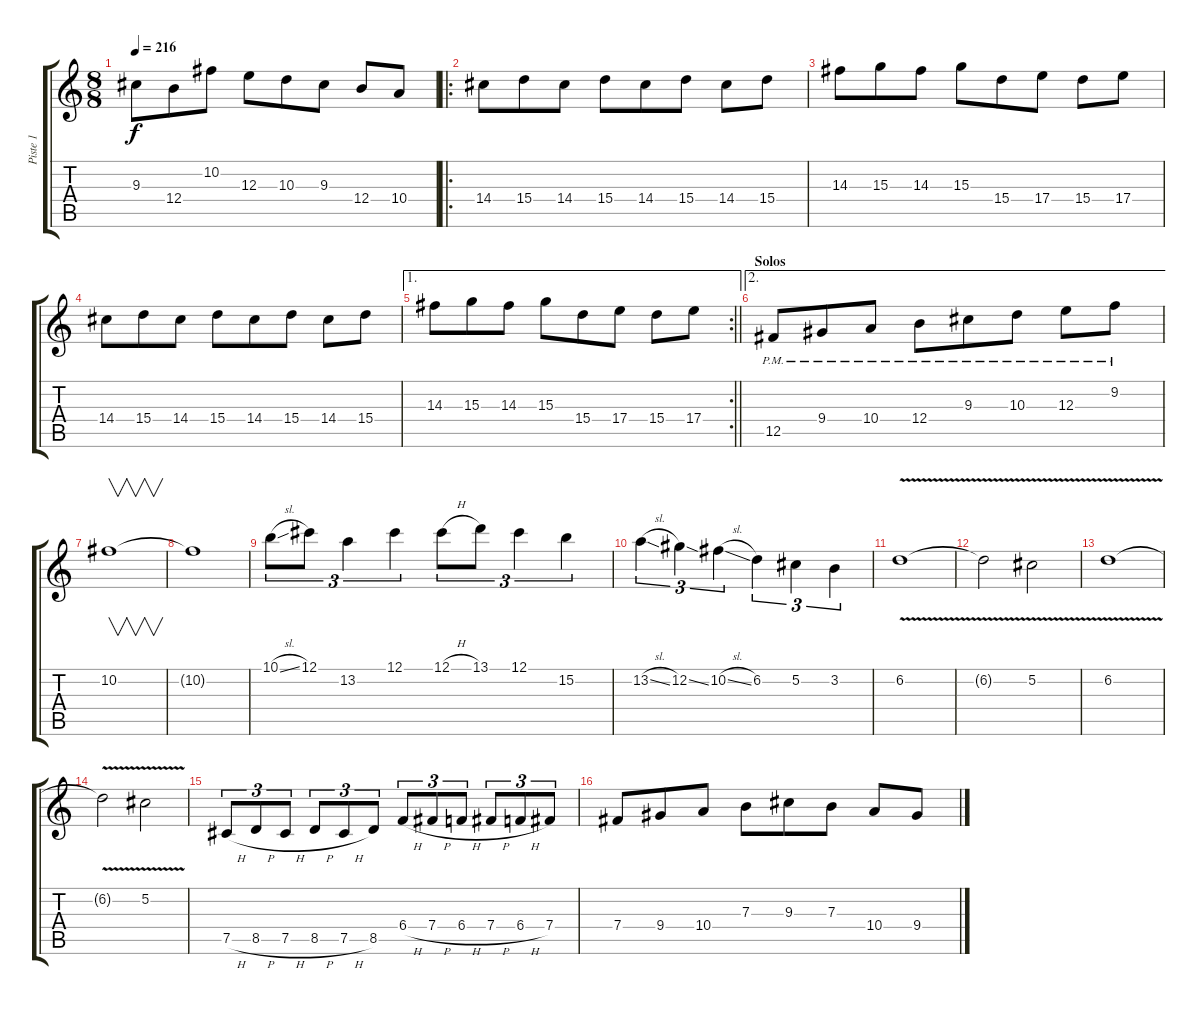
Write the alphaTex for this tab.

\track ("Piste 1" "Piste 1") {instrument distortionguitar}
\staff {score tabs}
\tuning (Db4 Ab3 E3 B2 Gb2 Db2) {hide}
\ts (8 8)
\tempo 216
\clef g2
\ks c
9.3.8{dy f} 12.4.8 10.2.8 12.3.8 10.3.8 9.3.8 12.4.8 10.4.8 |
\ro
14.4.8 15.4.8 14.4.8 15.4.8 14.4.8 15.4.8 14.4.8 15.4.8 |
14.3.8 15.3.8 14.3.8 15.3.8 15.4.8 17.4.8 15.4.8 17.4.8 |
14.4.8 15.4.8 14.4.8 15.4.8 14.4.8 15.4.8 14.4.8 15.4.8 |
\ae 1
\rc 2
\barLineRight lightlight
14.3.8 15.3.8 14.3.8 15.3.8 15.4.8 17.4.8 15.4.8 17.4.8 |
\ae 2
\section ("" "Solos")
12.5{pm}.8 9.4{pm}.8 10.4{pm}.8 12.4{pm}.8 9.3{pm}.8 10.3{pm}.8 12.3{pm}.8 9.2{pm}.8 |
10.2.1{v} |
10.2{t}.1 |
10.1{sl}.8{tu (3 2)} 12.1.8{tu (3 2)} 13.2.4{tu (3 2)} 12.1.4{tu (3 2)} 12.1{h}.8{tu (3 2)} 13.1.8{tu (3 2)} 12.1.4{tu (3 2)} 15.2.4{tu (3 2)} |
13.2{sl}.4{tu (3 2)} 12.2{ss}.4{tu (3 2)} 10.2{sl}.4{tu (3 2)} 6.2.4{tu (3 2)} 5.2.4{tu (3 2)} 3.2.4{tu (3 2)} |
6.2{v}.1 |
6.2{t}.2 5.2{v}.2 |
6.2{v}.1 |
6.2{t}.2 5.2{v}.2 |
7.5{h}.8{tu (3 2)} 8.5{h}.8{tu (3 2)} 7.5{h}.8{tu (3 2)} 8.5{h}.8{tu (3 2)} 7.5{h}.8{tu (3 2)} 8.5.8{tu (3 2)} 6.4{h}.8{tu (3 2)} 7.4{h}.8{tu (3 2)} 6.4{h}.8{tu (3 2)} 7.4{h}.8{tu (3 2)} 6.4{h}.8{tu (3 2)} 7.4.8{tu (3 2)} |
7.4.8 9.4.8 10.4.8 7.3.8 9.3.8 7.3.8 10.4.8 9.4.8
